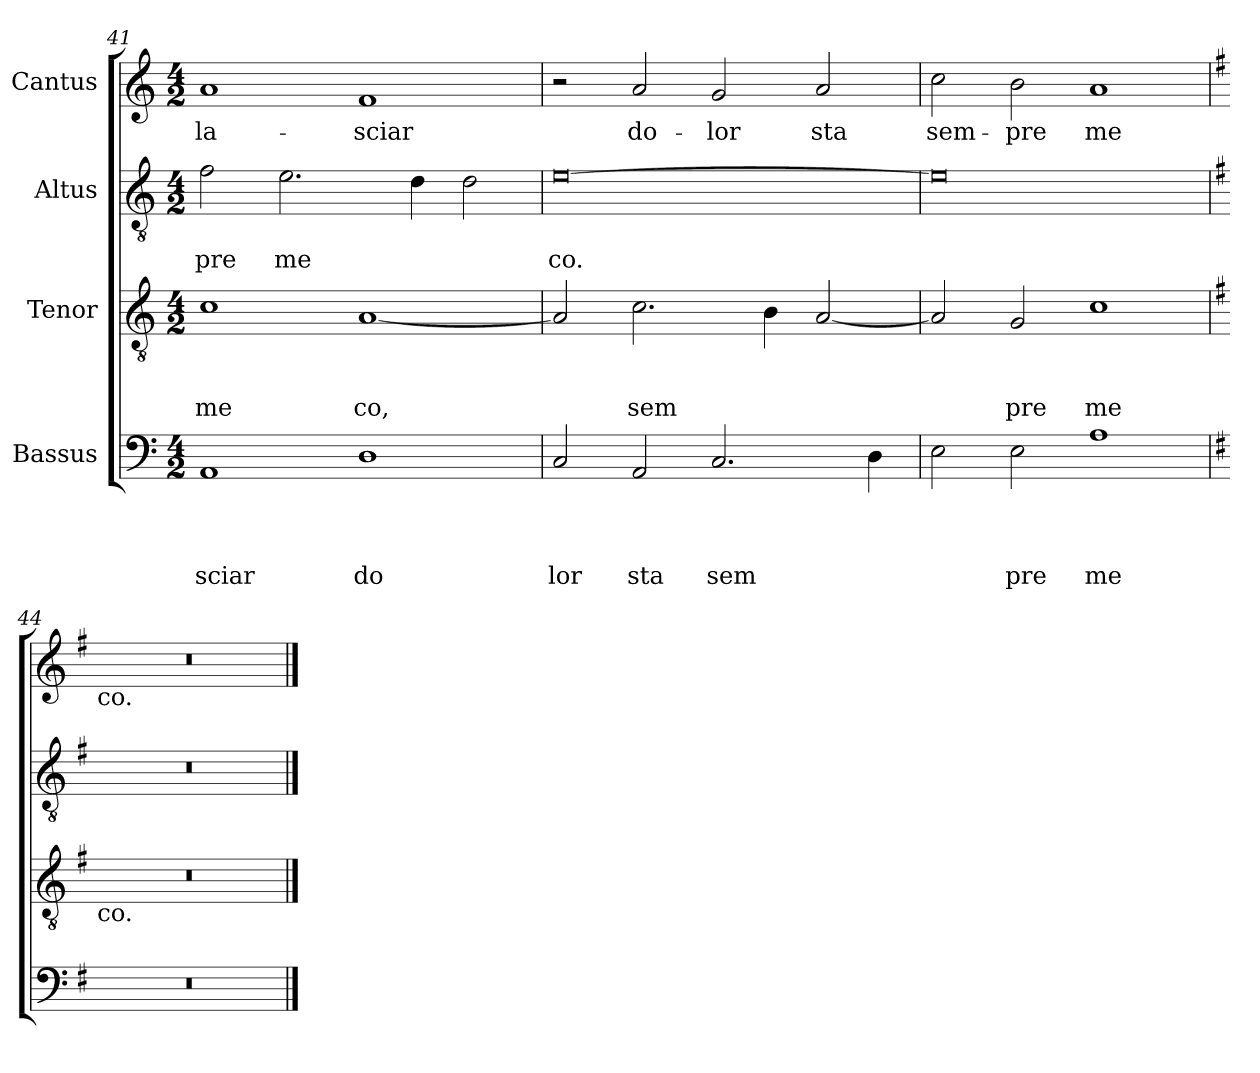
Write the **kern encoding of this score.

**kern	**text	**text	**text	**text	**kern	**text	**text	**text	**kern	**text	**text	**kern	**text
*part4	*part4	*part4	*part4	*part4	*part3	*part3	*part3	*part3	*part2	*part2	*part2	*part1	*part1
*staff4	*staff4	*staff4	*staff4	*staff4	*staff3	*staff3	*staff3	*staff3	*staff2	*staff2	*staff2	*staff1	*staff1
*I"Bassus	*	*	*	*	*I"Tenor	*	*	*	*I"Altus	*	*	*I"Cantus	*
*clefF4	*	*	*	*	*clefGv2	*	*	*	*clefGv2	*	*	*clefG2	*
*k[]	*	*	*	*	*k[]	*	*	*	*k[]	*	*	*k[]	*
*C:	*	*	*	*	*C:	*	*	*	*C:	*	*	*C:	*
*M4/2	*	*	*	*	*M4/2	*	*	*	*M4/2	*	*	*M4/2	*
=41	=41	=41	=41	=41	=41	=41	=41	=41	=41	=41	=41	=41	=41
!	!	!	!	!LO:LY:b	!	!	!	!LO:LY:b	!	!	!LO:LY:b	!	!LO:LY:b
1AA	.	.	.	sciar	1c	.	.	me	2f\	.	pre	1a	la-
!	!	!	!	!	!	!	!	!	!	!	!LO:LY:b	!	!
.	.	.	.	.	.	.	.	.	2.e\	.	me	.	.
!	!	!	!	!LO:LY:b	!	!	!	!LO:LY:b	!	!	!	!	!LO:LY:b
1D	.	.	.	do	[<1A	.	.	co,	.	.	.	1f	-sciar
.	.	.	.	.	.	.	.	.	4d\	.	.	.	.
.	.	.	.	.	.	.	.	.	2d\	.	.	.	.
=42	=42	=42	=42	=42	=42	=42	=42	=42	=42	=42	=42	=42	=42
!	!	!	!	!LO:LY:b	!	!	!	!	!	!	!LO:LY:b	!	!
2C/	.	.	.	lor	2A/]	.	.	.	[>0e	.	co.	2r	.
!	!	!	!	!LO:LY:b	!	!	!	!LO:LY:b	!	!	!	!	!LO:LY:b
2AA/	.	.	.	sta	2.c\	.	.	sem	.	.	.	2a/	do-
!	!	!	!	!LO:LY:b	!	!	!	!	!	!	!	!	!LO:LY:b
2.C/	.	.	.	sem	.	.	.	.	.	.	.	2g/	-lor
.	.	.	.	.	4B\	.	.	.	.	.	.	.	.
!	!	!	!	!	!	!	!	!	!	!	!	!	!LO:LY:b
.	.	.	.	.	[<2A/	.	.	.	.	.	.	2a/	sta
4D\	.	.	.	.	.	.	.	.	.	.	.	.	.
=43	=43	=43	=43	=43	=43	=43	=43	=43	=43	=43	=43	=43	=43
!	!	!	!	!	!	!	!	!	!	!	!	!	!LO:LY:b
2E\	.	.	.	.	2A/]	.	.	.	0e]	.	.	2cc\	sem-
!	!	!	!	!LO:LY:b	!	!	!	!LO:LY:b	!	!	!	!	!LO:LY:b
2E\	.	.	.	pre	2G/	.	.	pre	.	.	.	2b\	-pre
!	!	!	!	!LO:LY:b	!	!	!	!LO:LY:b	!	!	!	!	!LO:LY:b
1A	.	.	.	me	1c	.	.	me	.	.	.	1a	me-
=44	=44	=44	=44	=44	=44	=44	=44	=44	=44	=44	=44	=44	=44
*k[f#]	*	*	*	*	*k[f#]	*	*	*	*k[f#]	*	*	*k[f#]	*
*G:	*	*	*	*	*G:	*	*	*	*G:	*	*	*G:	*
!	!	!	!	!	!	!	!	!	!	!	!	!LO:TX:b:t=co.	!
!	!	!	!	!	!LO:TX:b:t=co.	!	!	!	!	!	!	!	!
0r	.	.	.	.	0r	.	.	.	0r	.	.	0r	.
==	==	==	==	==	==	==	==	==	==	==	==	==	==
*-	*-	*-	*-	*-	*-	*-	*-	*-	*-	*-	*-	*-	*-
